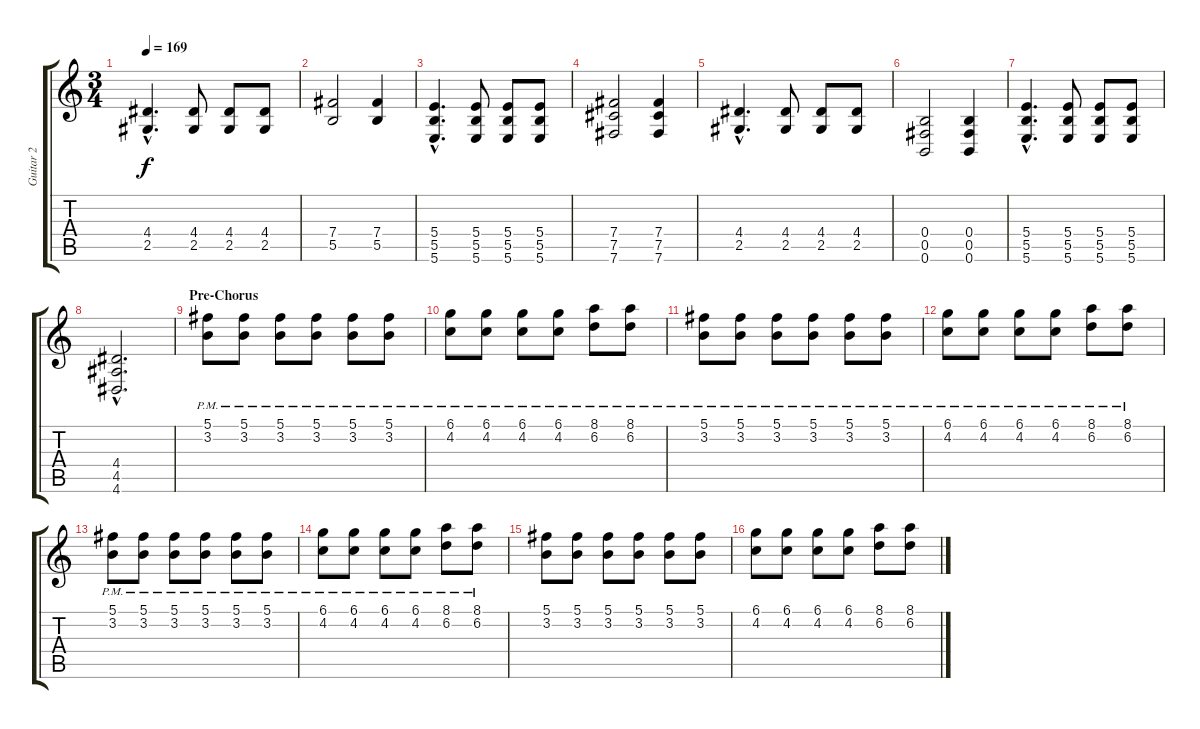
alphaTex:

\track ("Guitar 2" "Guitar 2") {instrument distortionguitar}
\staff {score tabs}
\tuning (Db4 Ab3 E3 B2 Gb2 B1) {hide}
\ts (3 4)
\tempo 169
\clef g2
\ks c
(4.4{hac} 2.5{hac}).4{d dy f} (4.4 2.5).8 (4.4 2.5).8 (4.4 2.5).8 |
(7.4 5.5).2 (7.4 5.5).4 |
(5.4{hac} 5.5{hac} 5.6{hac}).4{d} (5.4 5.5 5.6).8 (5.4 5.5 5.6).8 (5.4 5.5 5.6).8 |
(7.4 7.5 7.6).2 (7.4 7.5 7.6).4 |
(4.4{hac} 2.5{hac}).4{d} (4.4 2.5).8 (4.4 2.5).8 (4.4 2.5).8 |
(0.4 0.5 0.6).2 (0.4 0.5 0.6).4 |
(5.4{hac} 5.5{hac} 5.6{hac}).4{d} (5.4 5.5 5.6).8 (5.4 5.5 5.6).8 (5.4 5.5 5.6).8 |
(4.4{hac} 4.5{hac} 4.6{hac}).2{d} |
\section ("" "Pre-Chorus")
(5.1{pm} 3.2{pm}).8 (5.1{pm} 3.2{pm}).8 (5.1{pm} 3.2{pm}).8 (5.1{pm} 3.2{pm}).8 (5.1{pm} 3.2{pm}).8 (5.1{pm} 3.2{pm}).8 |
(6.1{pm} 4.2{pm}).8 (6.1{pm} 4.2{pm}).8 (6.1{pm} 4.2{pm}).8 (6.1{pm} 4.2{pm}).8 (8.1{pm} 6.2{pm}).8 (8.1{pm} 6.2{pm}).8 |
(5.1{pm} 3.2{pm}).8 (5.1{pm} 3.2{pm}).8 (5.1{pm} 3.2{pm}).8 (5.1{pm} 3.2{pm}).8 (5.1{pm} 3.2{pm}).8 (5.1{pm} 3.2{pm}).8 |
(6.1{pm} 4.2{pm}).8 (6.1{pm} 4.2{pm}).8 (6.1{pm} 4.2{pm}).8 (6.1{pm} 4.2{pm}).8 (8.1{pm} 6.2{pm}).8 (8.1{pm} 6.2{pm}).8 |
(5.1{pm} 3.2{pm}).8 (5.1{pm} 3.2{pm}).8 (5.1{pm} 3.2{pm}).8 (5.1{pm} 3.2{pm}).8 (5.1{pm} 3.2{pm}).8 (5.1{pm} 3.2{pm}).8 |
(6.1{pm} 4.2{pm}).8 (6.1{pm} 4.2{pm}).8 (6.1{pm} 4.2{pm}).8 (6.1{pm} 4.2{pm}).8 (8.1{pm} 6.2{pm}).8 (8.1{pm} 6.2{pm}).8 |
(5.1 3.2).8 (5.1 3.2).8 (5.1 3.2).8 (5.1 3.2).8 (5.1 3.2).8 (5.1 3.2).8 |
(6.1 4.2).8 (6.1 4.2).8 (6.1 4.2).8 (6.1 4.2).8 (8.1 6.2).8 (8.1 6.2).8
